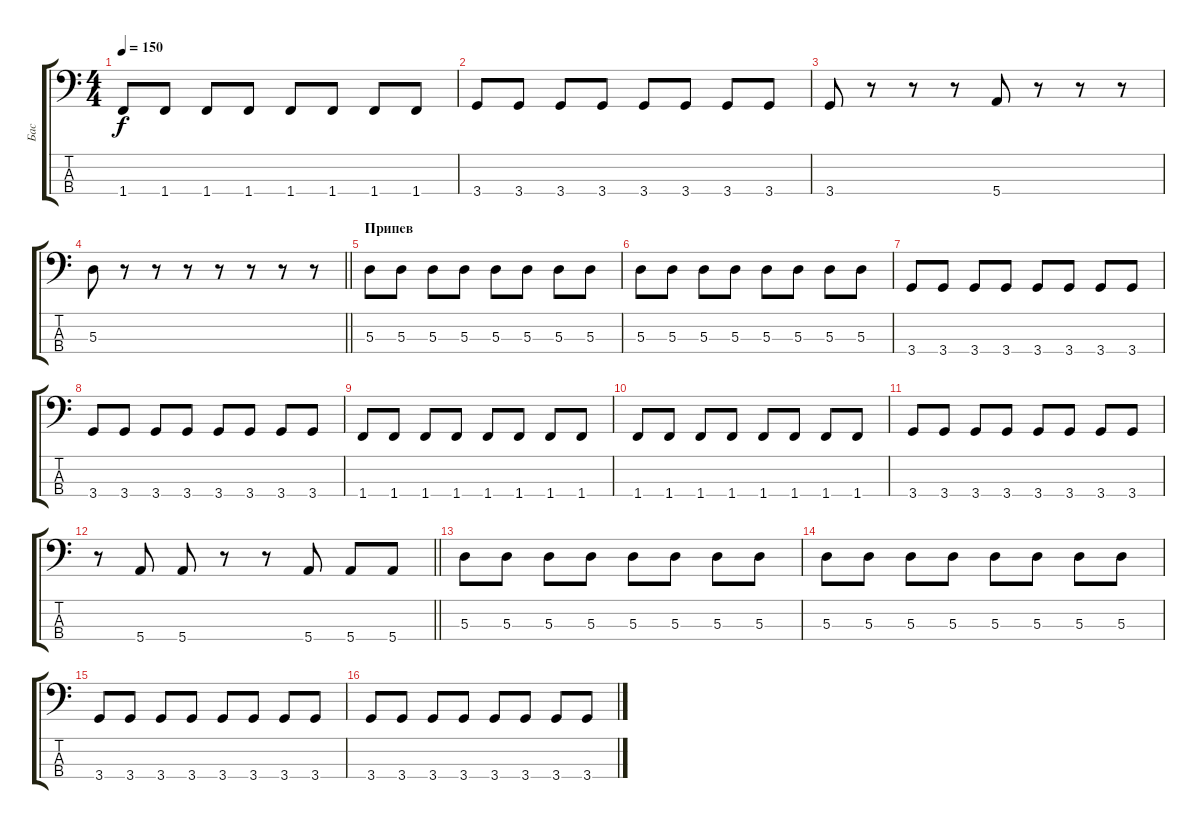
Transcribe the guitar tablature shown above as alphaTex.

\track ("Бас" "Бас") {instrument electricbassfinger}
\staff {score tabs}
\tuning (G2 D2 A1 E1) {hide}
\ts (4 4)
\tempo 150
\clef f4
\ks c
1.4.8{dy f} 1.4.8 1.4.8 1.4.8 1.4.8 1.4.8 1.4.8 1.4.8 |
3.4.8 3.4.8 3.4.8 3.4.8 3.4.8 3.4.8 3.4.8 3.4.8 |
3.4.8 r.8 r.8 r.8 5.4.8 r.8 r.8 r.8 |
\barLineRight lightlight
5.3.8 r.8 r.8 r.8 r.8 r.8 r.8 r.8 |
\section ("" "Припев")
5.3.8 5.3.8 5.3.8 5.3.8 5.3.8 5.3.8 5.3.8 5.3.8 |
5.3.8 5.3.8 5.3.8 5.3.8 5.3.8 5.3.8 5.3.8 5.3.8 |
3.4.8 3.4.8 3.4.8 3.4.8 3.4.8 3.4.8 3.4.8 3.4.8 |
3.4.8 3.4.8 3.4.8 3.4.8 3.4.8 3.4.8 3.4.8 3.4.8 |
1.4.8 1.4.8 1.4.8 1.4.8 1.4.8 1.4.8 1.4.8 1.4.8 |
1.4.8 1.4.8 1.4.8 1.4.8 1.4.8 1.4.8 1.4.8 1.4.8 |
3.4.8 3.4.8 3.4.8 3.4.8 3.4.8 3.4.8 3.4.8 3.4.8 |
\barLineRight lightlight
r.8 5.4.8 5.4.8 r.8 r.8 5.4.8 5.4.8 5.4.8 |
5.3.8 5.3.8 5.3.8 5.3.8 5.3.8 5.3.8 5.3.8 5.3.8 |
5.3.8 5.3.8 5.3.8 5.3.8 5.3.8 5.3.8 5.3.8 5.3.8 |
3.4.8 3.4.8 3.4.8 3.4.8 3.4.8 3.4.8 3.4.8 3.4.8 |
3.4.8 3.4.8 3.4.8 3.4.8 3.4.8 3.4.8 3.4.8 3.4.8
